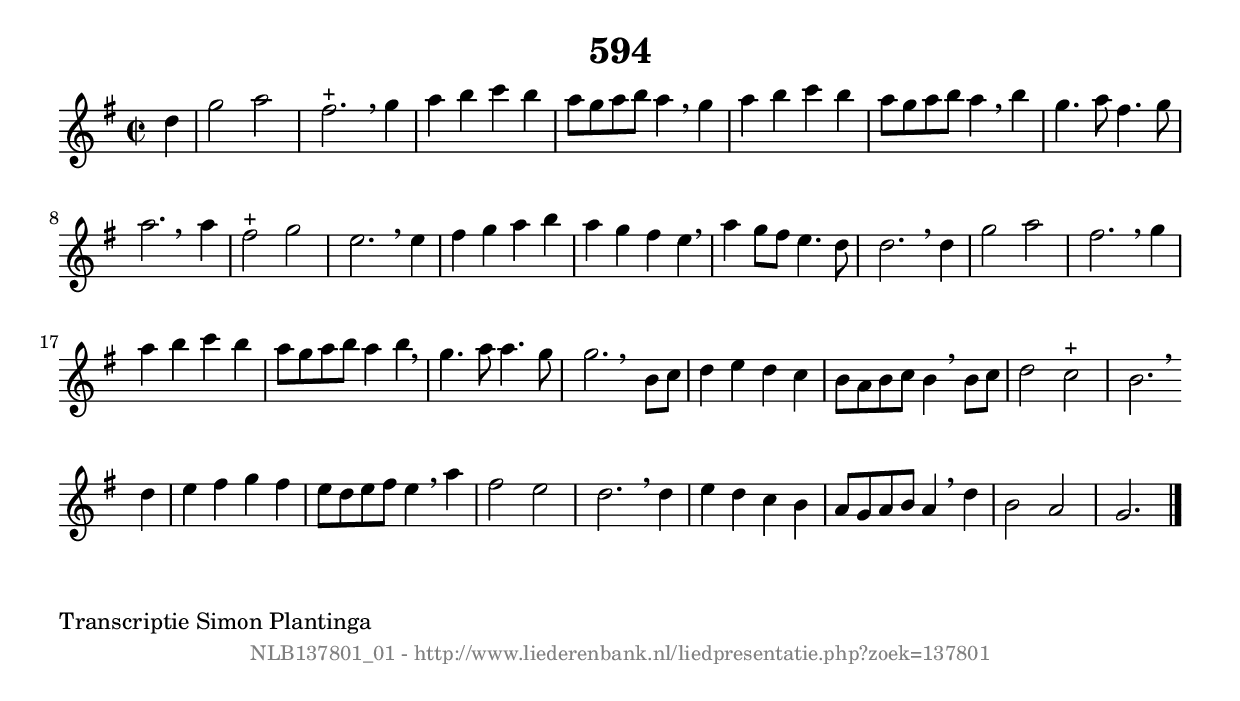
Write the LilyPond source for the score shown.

%
% produced by wce2krn 1.64 (7 June 2014)
%
\version"2.16"
#(append! paper-alist '(("long" . (cons (* 210 mm) (* 2000 mm)))))
#(set-default-paper-size "long")
sb = {\breathe}
mBreak = {\breathe }
bBreak = {\breathe }
x = {\once\override NoteHead #'style = #'cross }
gl=\glissando
itime={\override Staff.TimeSignature #'stencil = ##f }
ficta = {\once\set suggestAccidentals = ##t}
fine = {\once\override Score.RehearsalMark #'self-alignment-X = #1 \mark \markup {\italic{Fine}}}
dc = {\once\override Score.RehearsalMark #'self-alignment-X = #1 \mark \markup {\italic{D.C.}}}
dcf = {\once\override Score.RehearsalMark #'self-alignment-X = #1 \mark \markup {\italic{D.C. al Fine}}}
dcc = {\once\override Score.RehearsalMark #'self-alignment-X = #1 \mark \markup {\italic{D.C. al Coda}}}
ds = {\once\override Score.RehearsalMark #'self-alignment-X = #1 \mark \markup {\italic{D.S.}}}
dsf = {\once\override Score.RehearsalMark #'self-alignment-X = #1 \mark \markup {\italic{D.S. al Fine}}}
dsc = {\once\override Score.RehearsalMark #'self-alignment-X = #1 \mark \markup {\italic{D.S. al Coda}}}
pv = {\set Score.repeatCommands = #'((volta "1"))}
sv = {\set Score.repeatCommands = #'((volta "2"))}
tv = {\set Score.repeatCommands = #'((volta "3"))}
qv = {\set Score.repeatCommands = #'((volta "4"))}
xv = {\set Score.repeatCommands = #'((volta #f))}
\header{ tagline = ""
title = "594"
}
\score {{
\key g \major
\relative g'
{
\set melismaBusyProperties = #'()
\partial 32*8
\time 2/2
\tempo 4=120
\override Score.MetronomeMark #'transparent = ##t
\override Score.RehearsalMark #'break-visibility = #(vector #t #t #f)
d'4 | g2 a2 | fis2.^"+" \sb g4 | a4 b4 c4 b4 | a8 g8 a8 b8 a4 \mBreak
g4 | a4 b4 c4 b4 | a8 g8 a8 b8 a4 \sb b4 | g4. a8 fis4. g8 | a2. \bar ":|:" \bBreak
a4 | fis2^"+" g2 | e2. \sb e4 | fis4 g4 a4 b4 | a4 g4 fis4 e4 | \mBreak \bar "|"
a4 g8 fis8 e4. d8 | d2. \sb d4 | g2 a2 | fis2. \mBreak
g4 | a4 b4 c4 b4 | a8 g8 a8 b8 a4 b4 \sb | g4. a8 a4. g8 | g2. \bar ":|:" \bBreak
b,8 c8 | d4 e4 d4 c4 | b8 a8 b8 c8 b4 \sb b8 c8 | d2 c2^"+" | b2. \bar ":|:" \bBreak
d4 | e4 fis4 g4 fis4 | e8 d8 e8 fis8 e4 \sb a4 | fis2 e2 | d2. \mBreak
d4 | e4 d4 c4 b4 | a8 g8 a8 b8 a4 \sb d4 | b2 a2 | g2. \bar "|."
 }}
 \midi { }
 \layout {
            indent = 0.0\cm
}
}
\markup { \wordwrap-string #" 
Transcriptie Simon Plantinga
"}
\markup { \vspace #0 } \markup { \with-color #grey \fill-line { \center-column { \smaller "NLB137801_01 - http://www.liederenbank.nl/liedpresentatie.php?zoek=137801" } } }
